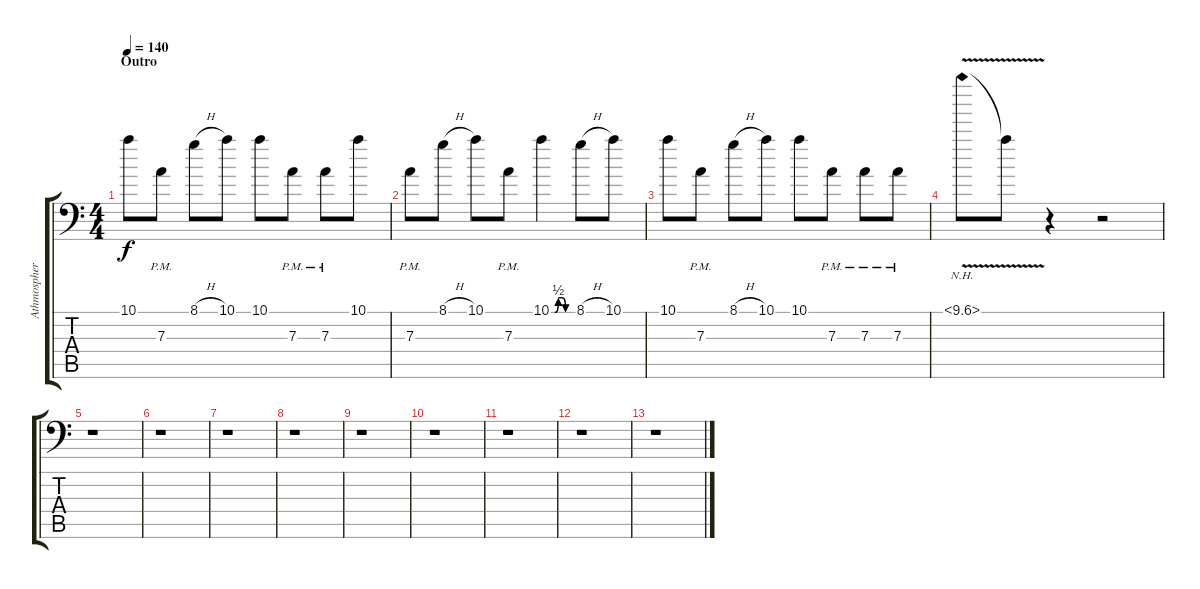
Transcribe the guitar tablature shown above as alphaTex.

\track ("Athmosphere Guitar" "Athmospher") {instrument distortionguitar}
\staff {score tabs}
\tuning (B3 Gb3 D3 A2 E2 A1) {hide}
\ts (4 4)
\section ("" "Outro")
\tempo 140
\clef f4
\ks c
10.1.8{dy f} 7.3{pm}.8 8.1{h}.8 10.1.8 10.1.8 7.3{pm}.8 7.3{pm}.8 10.1.8 |
7.3{pm}.8 8.1{h}.8 10.1.8 7.3{pm}.8 10.1{be (custom 0 0 10 0 20 2 30 2 40 0 60 0)}.4 8.1{h}.8 10.1.8 |
10.1.8 7.3{pm}.8 8.1{h}.8 10.1.8 10.1.8 7.3{pm}.8 7.3{pm}.8 7.3{pm}.8 |
10.1{nh v}.8 10.1{t}.8 r.4 r.2 |
r.1 |
r.1 |
r.1 |
r.1 |
r.1 |
r.1 |
r.1 |
r.1 |
r.1
